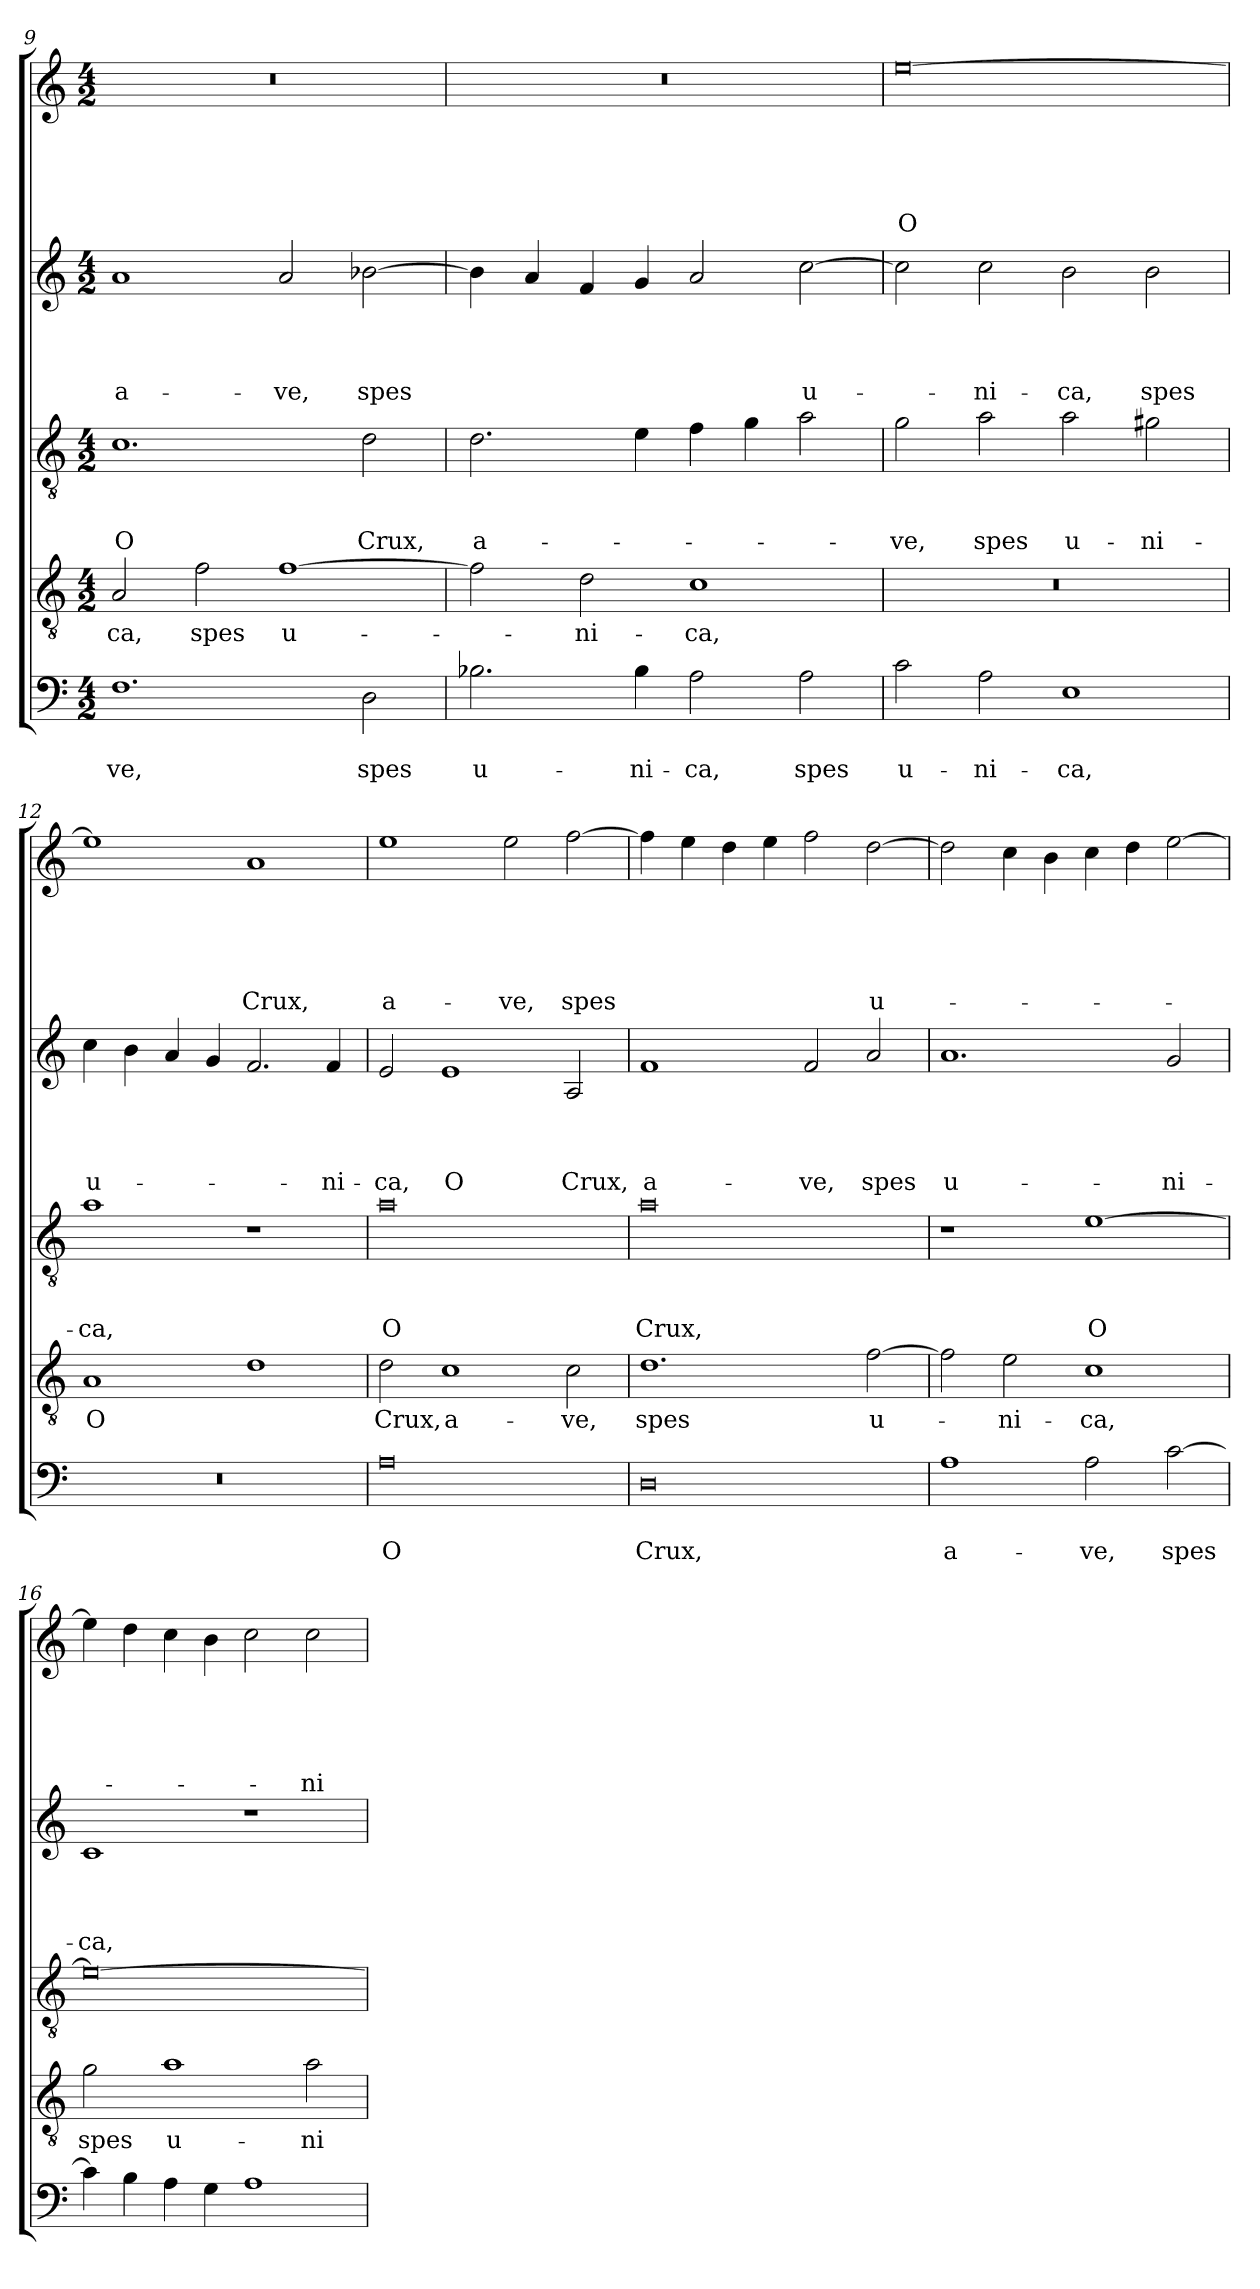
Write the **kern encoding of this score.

**kern	**text	**text	**kern	**text	**kern	**text	**text	**text	**kern	**text	**text	**text	**text	**kern	**text	**text	**text	**text	**text
*part5	*part5	*part5	*part4	*part4	*part3	*part3	*part3	*part3	*part2	*part2	*part2	*part2	*part2	*part1	*part1	*part1	*part1	*part1	*part1
*staff5	*staff5	*staff5	*staff4	*staff4	*staff3	*staff3	*staff3	*staff3	*staff2	*staff2	*staff2	*staff2	*staff2	*staff1	*staff1	*staff1	*staff1	*staff1	*staff1
*clefF4	*	*	*clefGv2	*	*clefGv2	*	*	*	*clefG2	*	*	*	*	*clefG2	*	*	*	*	*
*k[]	*	*	*k[]	*	*k[]	*	*	*	*k[]	*	*	*	*	*k[]	*	*	*	*	*
*C:	*	*	*C:	*	*C:	*	*	*	*C:	*	*	*	*	*C:	*	*	*	*	*
*M4/2	*	*	*M4/2	*	*M4/2	*	*	*	*M4/2	*	*	*	*	*M4/2	*	*	*	*	*
=9	=9	=9	=9	=9	=9	=9	=9	=9	=9	=9	=9	=9	=9	=9	=9	=9	=9	=9	=9
!	!	!LO:LY:b	!	!LO:LY:b	!	!	!	!LO:LY:b	!	!	!	!	!LO:LY:b	!	!	!	!	!	!
1.F	.	-ve,	2A/	-ca,	1.c	.	.	O	1a	.	.	.	a-	0r	.	.	.	.	.
!	!	!	!	!LO:LY:b	!	!	!	!	!	!	!	!	!	!	!	!	!	!	!
.	.	.	2f\	spes	.	.	.	.	.	.	.	.	.	.	.	.	.	.	.
!	!	!	!	!LO:LY:b	!	!	!	!	!	!	!	!	!LO:LY:b	!	!	!	!	!	!
.	.	.	[1f	u-	.	.	.	.	2a/	.	.	.	-ve,	.	.	.	.	.	.
!	!	!LO:LY:b	!	!	!	!	!	!LO:LY:b	!	!	!	!	!LO:LY:b	!	!	!	!	!	!
2D\	.	spes	.	.	2d\	.	.	Crux,	[2b-X\	.	.	.	spes	.	.	.	.	.	.
=10	=10	=10	=10	=10	=10	=10	=10	=10	=10	=10	=10	=10	=10	=10	=10	=10	=10	=10	=10
!	!	!LO:LY:b	!	!	!	!	!	!LO:LY:b	!	!	!	!	!	!	!	!	!	!	!
2.B-X\	.	u-	2f\]	.	2.d\	.	.	a-	4b-\]	.	.	.	.	0r	.	.	.	.	.
.	.	.	.	.	.	.	.	.	4a/	.	.	.	.	.	.	.	.	.	.
!	!	!	!	!LO:LY:b	!	!	!	!	!	!	!	!	!	!	!	!	!	!	!
.	.	.	2d\	-ni-	.	.	.	.	4f/	.	.	.	.	.	.	.	.	.	.
!	!	!LO:LY:b	!	!	!	!	!	!	!	!	!	!	!	!	!	!	!	!	!
4B-\	.	-ni-	.	.	4e\	.	.	.	4g/	.	.	.	.	.	.	.	.	.	.
!	!	!LO:LY:b	!	!LO:LY:b	!	!	!	!	!	!	!	!	!	!	!	!	!	!	!
2A\	.	-ca,	1c	-ca,	4f\	.	.	.	2a/	.	.	.	.	.	.	.	.	.	.
.	.	.	.	.	4g\	.	.	.	.	.	.	.	.	.	.	.	.	.	.
!	!	!LO:LY:b	!	!	!	!	!	!	!	!	!	!	!LO:LY:b	!	!	!	!	!	!
2A\	.	spes	.	.	2a\	.	.	.	[2cc\	.	.	.	u-	.	.	.	.	.	.
=11	=11	=11	=11	=11	=11	=11	=11	=11	=11	=11	=11	=11	=11	=11	=11	=11	=11	=11	=11
!	!	!LO:LY:b	!	!	!	!	!	!LO:LY:b	!	!	!	!	!	!	!	!	!	!	!LO:LY:b
2c\	.	u-	0r	.	2g\	.	.	-ve,	2cc\]	.	.	.	.	[0ee	.	.	.	.	O
!	!	!LO:LY:b	!	!	!	!	!	!LO:LY:b	!	!	!	!	!LO:LY:b	!	!	!	!	!	!
2A\	.	-ni-	.	.	2a\	.	.	spes	2cc\	.	.	.	-ni-	.	.	.	.	.	.
!	!	!LO:LY:b	!	!	!	!	!	!LO:LY:b	!	!	!	!	!LO:LY:b	!	!	!	!	!	!
1E	.	-ca,	.	.	2a\	.	.	u-	2b\	.	.	.	-ca,	.	.	.	.	.	.
!	!	!	!	!	!	!	!	!LO:LY:b	!	!	!	!	!LO:LY:b	!	!	!	!	!	!
.	.	.	.	.	2g#X\	.	.	-ni-	2b\	.	.	.	spes	.	.	.	.	.	.
=12	=12	=12	=12	=12	=12	=12	=12	=12	=12	=12	=12	=12	=12	=12	=12	=12	=12	=12	=12
!	!	!	!	!LO:LY:b	!	!	!	!LO:LY:b	!	!	!	!	!LO:LY:b	!	!	!	!	!	!
0r	.	.	1A	O	1a	.	.	-ca,	4cc\	.	.	.	u-	1ee]	.	.	.	.	.
.	.	.	.	.	.	.	.	.	4b\	.	.	.	.	.	.	.	.	.	.
.	.	.	.	.	.	.	.	.	4a/	.	.	.	.	.	.	.	.	.	.
.	.	.	.	.	.	.	.	.	4g/	.	.	.	.	.	.	.	.	.	.
!	!	!	!	!	!	!	!	!	!	!	!	!	!	!	!	!	!	!	!LO:LY:b
.	.	.	1d	.	1r	.	.	.	2.f/	.	.	.	.	1a	.	.	.	.	Crux,
!	!	!	!	!	!	!	!	!	!	!	!	!	!LO:LY:b	!	!	!	!	!	!
.	.	.	.	.	.	.	.	.	4f/	.	.	.	-ni-	.	.	.	.	.	.
=13	=13	=13	=13	=13	=13	=13	=13	=13	=13	=13	=13	=13	=13	=13	=13	=13	=13	=13	=13
!	!	!LO:LY:b	!	!LO:LY:b	!	!	!	!LO:LY:b	!	!	!	!	!LO:LY:b	!	!	!	!	!	!LO:LY:b
0A	.	O	2d\	Crux,	0a	.	.	O	2e/	.	.	.	-ca,	1ee	.	.	.	.	a-
!	!	!	!	!LO:LY:b	!	!	!	!	!	!	!	!	!LO:LY:b	!	!	!	!	!	!
.	.	.	1c	a-	.	.	.	.	1e	.	.	.	O	.	.	.	.	.	.
!	!	!	!	!	!	!	!	!	!	!	!	!	!	!	!	!	!	!	!LO:LY:b
.	.	.	.	.	.	.	.	.	.	.	.	.	.	2ee\	.	.	.	.	-ve,
!	!	!	!	!LO:LY:b	!	!	!	!	!	!	!	!	!LO:LY:b	!	!	!	!	!	!LO:LY:b
.	.	.	2c\	-ve,	.	.	.	.	2A/	.	.	.	Crux,	[2ff\	.	.	.	.	spes
=14	=14	=14	=14	=14	=14	=14	=14	=14	=14	=14	=14	=14	=14	=14	=14	=14	=14	=14	=14
!	!	!LO:LY:b	!	!LO:LY:b	!	!	!	!LO:LY:b	!	!	!	!	!LO:LY:b	!	!	!	!	!	!
0D	.	Crux,	1.d	spes	0a	.	.	Crux,	1f	.	.	.	a-	4ff\]	.	.	.	.	.
.	.	.	.	.	.	.	.	.	.	.	.	.	.	4ee\	.	.	.	.	.
.	.	.	.	.	.	.	.	.	.	.	.	.	.	4dd\	.	.	.	.	.
.	.	.	.	.	.	.	.	.	.	.	.	.	.	4ee\	.	.	.	.	.
!	!	!	!	!	!	!	!	!	!	!	!	!	!LO:LY:b	!	!	!	!	!	!
.	.	.	.	.	.	.	.	.	2f/	.	.	.	-ve,	2ff\	.	.	.	.	.
!	!	!	!	!LO:LY:b	!	!	!	!	!	!	!	!	!LO:LY:b	!	!	!	!	!	!LO:LY:b
.	.	.	[2f\	u-	.	.	.	.	2a/	.	.	.	spes	[2dd\	.	.	.	.	u-
!!LO:LB:g=z
=15	=15	=15	=15	=15	=15	=15	=15	=15	=15	=15	=15	=15	=15	=15	=15	=15	=15	=15	=15
!	!	!LO:LY:b	!	!	!	!	!	!	!	!	!	!	!LO:LY:b	!	!	!	!	!	!
1A	.	a-	2f\]	.	1r	.	.	.	1.a	.	.	.	u-	2dd\]	.	.	.	.	.
!	!	!	!	!LO:LY:b	!	!	!	!	!	!	!	!	!	!	!	!	!	!	!
.	.	.	2e\	-ni-	.	.	.	.	.	.	.	.	.	4cc\	.	.	.	.	.
.	.	.	.	.	.	.	.	.	.	.	.	.	.	4b\	.	.	.	.	.
!	!	!LO:LY:b	!	!LO:LY:b	!	!	!	!LO:LY:b	!	!	!	!	!	!	!	!	!	!	!
2A\	.	-ve,	1c	-ca,	[1e	.	.	O	.	.	.	.	.	4cc\	.	.	.	.	.
.	.	.	.	.	.	.	.	.	.	.	.	.	.	4dd\	.	.	.	.	.
!	!	!LO:LY:b	!	!	!	!	!	!	!	!	!	!	!LO:LY:b	!	!	!	!	!	!
[2c\	.	spes	.	.	.	.	.	.	2g/	.	.	.	-ni-	[2ee\	.	.	.	.	.
=16	=16	=16	=16	=16	=16	=16	=16	=16	=16	=16	=16	=16	=16	=16	=16	=16	=16	=16	=16
!	!	!	!	!LO:LY:b	!	!	!	!	!	!	!	!	!LO:LY:b	!	!	!	!	!	!
4c\]	.	.	2g\	spes	0e_	.	.	.	1c	.	.	.	-ca,	4ee\]	.	.	.	.	.
4B\	.	.	.	.	.	.	.	.	.	.	.	.	.	4dd\	.	.	.	.	.
!	!	!	!	!LO:LY:b	!	!	!	!	!	!	!	!	!	!	!	!	!	!	!
4A\	.	.	1a	u-	.	.	.	.	.	.	.	.	.	4cc\	.	.	.	.	.
4G\	.	.	.	.	.	.	.	.	.	.	.	.	.	4b\	.	.	.	.	.
1A	.	.	.	.	.	.	.	.	1r	.	.	.	.	2cc\	.	.	.	.	.
!	!	!	!	!LO:LY:b	!	!	!	!	!	!	!	!	!	!	!	!	!	!	!LO:LY:b
.	.	.	2a\	-ni-	.	.	.	.	.	.	.	.	.	2cc\	.	.	.	.	-ni-
=	=	=	=	=	=	=	=	=	=	=	=	=	=	=	=	=	=	=	=
*-	*-	*-	*-	*-	*-	*-	*-	*-	*-	*-	*-	*-	*-	*-	*-	*-	*-	*-	*-
